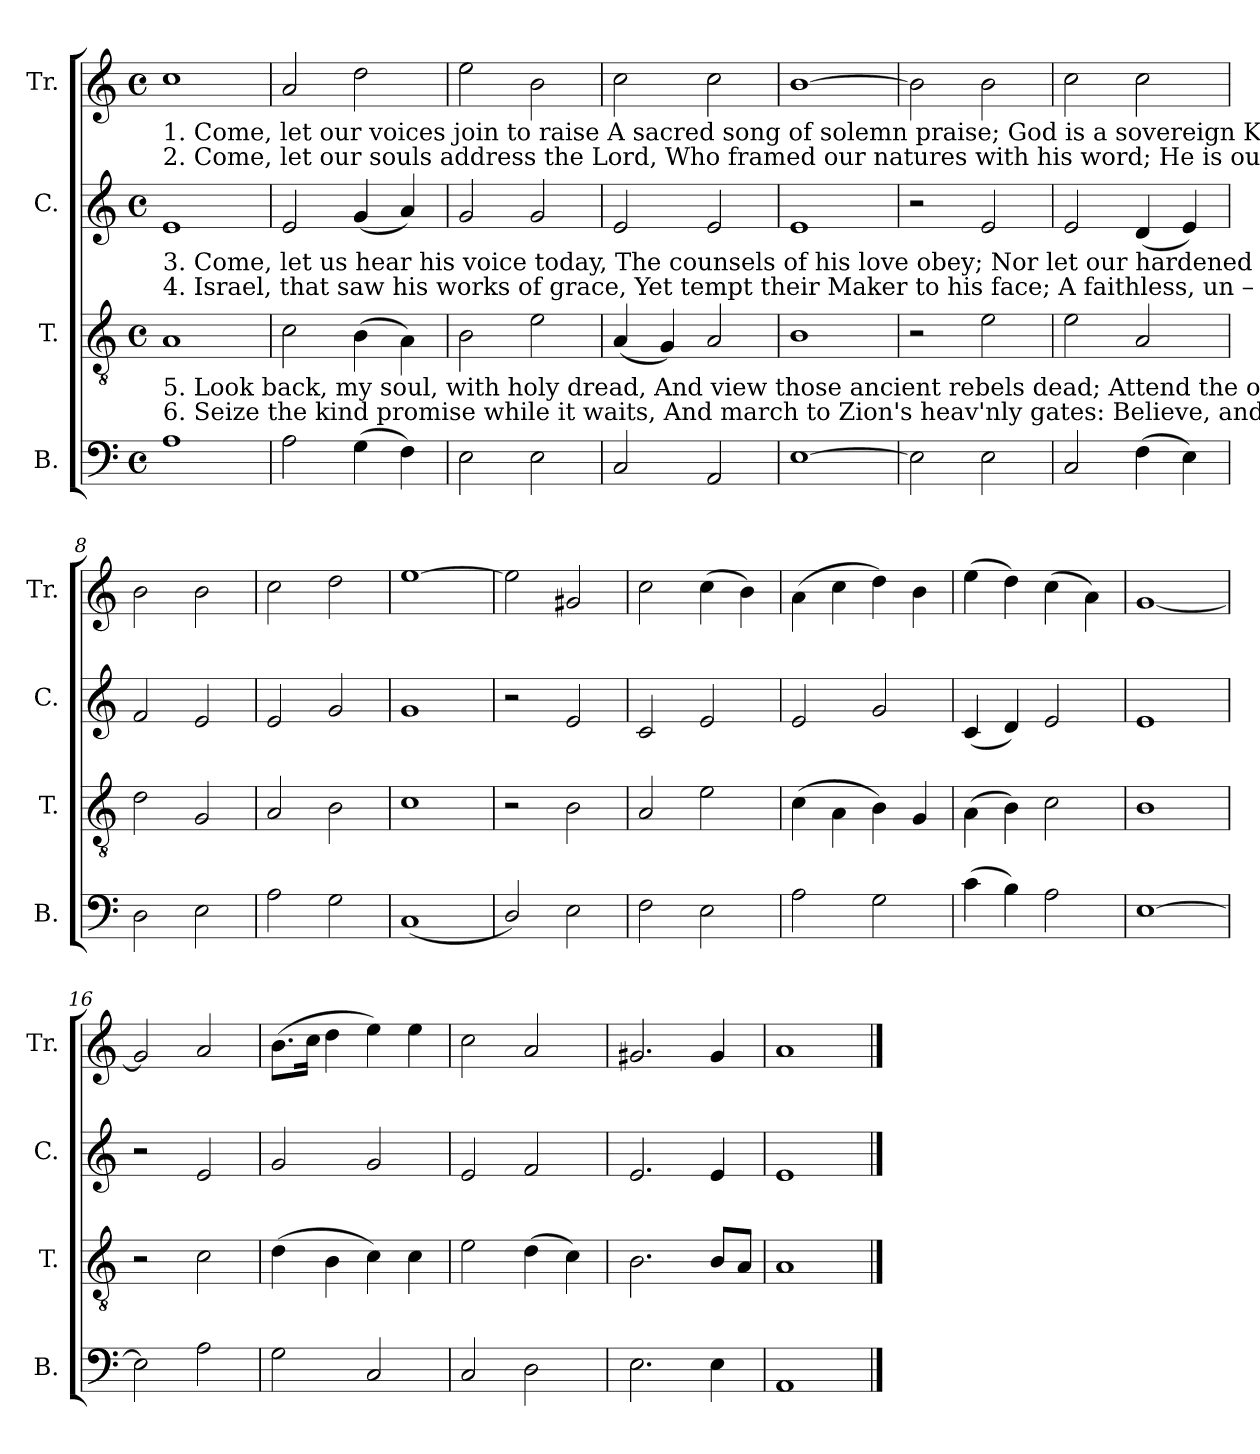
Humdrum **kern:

**kern	**kern	**kern	**kern
*part4	*part3	*part2	*part1
*staff4	*staff3	*staff2	*staff1
*I"B.	*I"T.	*I"C.	*I"Tr.
*I'B.	*I'T.	*I'C.	*I'Tr.
*clefF4	*clefGv2	*clefG2	*clefG2
*k[]	*k[]	*k[]	*k[]
*M4/4	*M4/4	*M4/4	*M4/4
*met(c)	*met(c)	*met(c)	*met(c)
*MM120	*MM120	*MM120	*MM120
=1	=1	=1	=1
!	!	!	!LO:TX:b:t=1. Come, let our voices  join  to     raise   A   sacred  song of solemn praise;  God is   a      sovereign     King,  re – hearse   His  ho  –  nors  in  ex  –  al  –  ted  verse.
!	!	!	!LO:TX:b:t=2. Come, let our souls address the Lord,  Who framed our natures with his word;  He is our Shepherd;     we     the  sheep    His  mer – cy  chose, his  pas – tures keep.
!	!	!LO:TX:b:t=3. Come, let us hear his voice  today,     The  counsels  of  his love  obey;      Nor let  our  hardened     hearts  re – new    The  sins  and  plagues  that  Is – rael  knew.	!
!	!	!LO:TX:b:t=4. Israel,  that saw his works of grace,     Yet tempt their Maker to his face;      A  faithless,  un – be   –   lie – ving  brood,  That tired  the  pa – tience    of  their  God.	!
!	!LO:TX:b:t=5. Look back, my soul, with holy dread,  And view those ancient rebels dead;  Attend  the   of   –  fered  grace to – day,    Nor  lose         the  blessing   by   de  – lay.	!	!
!	!LO:TX:b:t=6. Seize the kind promise while it  waits,  And march to Zion's heav'nly gates&colon;   Believe, and  take      the  promised   rest;    O – bey,         and  be  for –  ev – er   blest.	!	!
1A!	1A!	1e!	1cc!
=2	=2	=2	=2
2A!\	2c!\	2e!/	2a!/
(>4G!\	(>4B!\	(<4g!/	2dd!\
4F!\)	4A!\)	4a!/)	.
=3	=3	=3	=3
2E!\	2B!\	2g!/	2ee!\
2E!\	2e!\	2g!/	2b!\
=4	=4	=4	=4
2C!/	(<4A!/	2e!/	2cc!\
.	4G!/)	.	.
2AA!/	2A!/	2e!/	2cc!\
=5	=5	=5	=5
[1E!	1B!	1e!	[1b!
=6	=6	=6	=6
2E!\]	2r	2r	2b!\]
2E!\	2e!\	2e!/	2b!\
=7	=7	=7	=7
2C!/	2e!\	2e!/	2cc!\
(>4F!\	2A!/	(<4d!/	2cc!\
4E!\)	.	4e!/)	.
=8	=8	=8	=8
2D!\	2d!\	2f!/	2b!\
2E!\	2G!/	2e!/	2b!\
=9	=9	=9	=9
2A!\	2A!/	2e!/	2cc!\
2G!\	2B!\	2g!/	2dd!\
=10	=10	=10	=10
(<1C!	1c!	1g!	[1ee!
=11	=11	=11	=11
2D!/)	2r	2r	2ee!\]
2E!\	2B!\	2e!/	2g#X!/
=12	=12	=12	=12
2F!\	2A!/	2c!/	2cc!\
2E!\	2e!\	2e!/	(>4cc!\
.	.	.	4b!\)
=13	=13	=13	=13
2A!\	(>4c!\	2e!/	(>4a!\
.	4A!\	.	4cc!\
2G!\	4B!\)	2g!/	4dd!\)
.	4G!/	.	4b!\
=14	=14	=14	=14
(>4c!\	(>4A!\	(<4c!/	(>4ee!\
4B!\)	4B!\)	4d!/)	4dd!\)
2A!\	2c!\	2e!/	(>4cc!\
.	.	.	4a!\)
=15	=15	=15	=15
[1E!	1B!	1e!	[1g!
=16	=16	=16	=16
2E!\]	2r	2r	2g!/]
2A!\	2c!\	2e!/	2a!/
=17	=17	=17	=17
2G!\	(>4d!\	2g!/	(>8.b!\L
.	.	.	16cc!\Jk
.	4B!\	.	4dd!\
2C!/	4c!\)	2g!/	4ee!\)
.	4c!\	.	4ee!\
=18	=18	=18	=18
2C!/	2e!\	2e!/	2cc!\
2D!\	(>4d!\	2f!/	2a!/
.	4c!\)	.	.
=19	=19	=19	=19
2.E!\	2.B!\	2.e!/	2.g#X!/
4E!\	8B!/L	4e!/	4g#!/
.	8A!/J	.	.
=20	=20	=20	=20
1AA!	1A!	1e!	1a!
==	==	==	==
*-	*-	*-	*-
